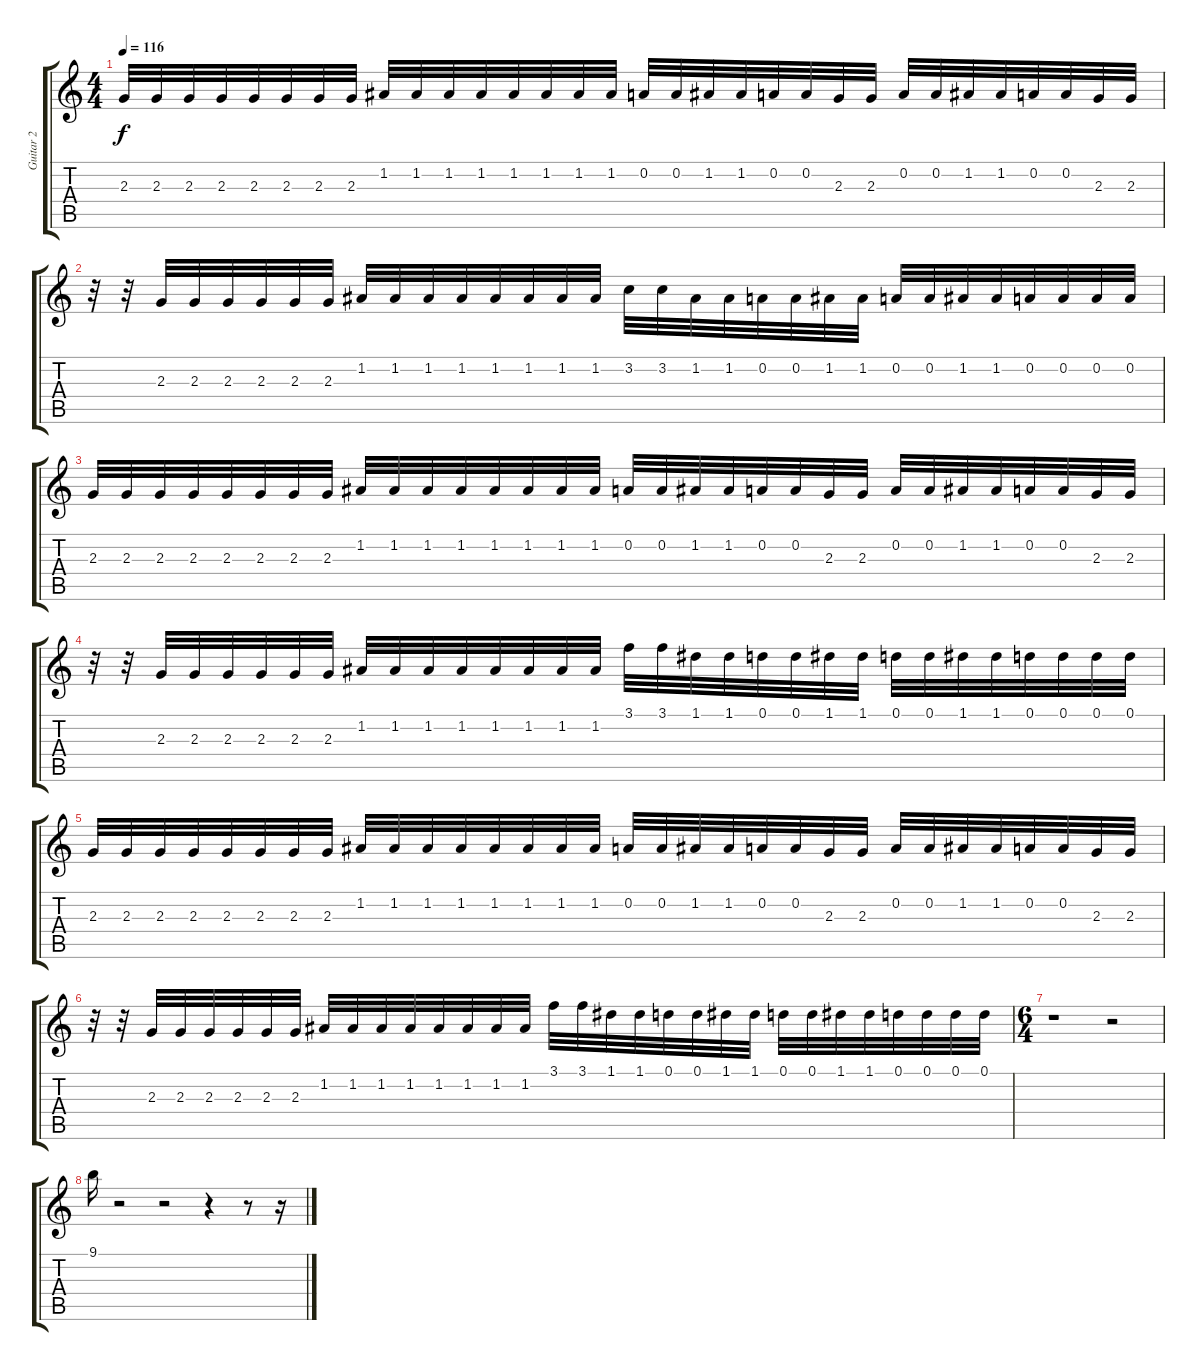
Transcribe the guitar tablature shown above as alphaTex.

\track ("Guitar 2" "Guitar 2") {instrument distortionguitar}
\staff {score tabs}
\tuning (D4 A3 F3 C3 G2 D2) {hide}
\ts (4 4)
\tempo 116
\clef g2
\ks c
2.3.32{dy f} 2.3.32 2.3.32 2.3.32 2.3.32 2.3.32 2.3.32 2.3.32 1.2.32 1.2.32 1.2.32 1.2.32 1.2.32 1.2.32 1.2.32 1.2.32 0.2.32 0.2.32 1.2.32 1.2.32 0.2.32 0.2.32 2.3.32 2.3.32 0.2.32 0.2.32 1.2.32 1.2.32 0.2.32 0.2.32 2.3.32 2.3.32 |
r.32 r.32 2.3.32 2.3.32 2.3.32 2.3.32 2.3.32 2.3.32 1.2.32 1.2.32 1.2.32 1.2.32 1.2.32 1.2.32 1.2.32 1.2.32 3.2.32 3.2.32 1.2.32 1.2.32 0.2.32 0.2.32 1.2.32 1.2.32 0.2.32 0.2.32 1.2.32 1.2.32 0.2.32 0.2.32 0.2.32 0.2.32 |
2.3.32 2.3.32 2.3.32 2.3.32 2.3.32 2.3.32 2.3.32 2.3.32 1.2.32 1.2.32 1.2.32 1.2.32 1.2.32 1.2.32 1.2.32 1.2.32 0.2.32 0.2.32 1.2.32 1.2.32 0.2.32 0.2.32 2.3.32 2.3.32 0.2.32 0.2.32 1.2.32 1.2.32 0.2.32 0.2.32 2.3.32 2.3.32 |
r.32 r.32 2.3.32 2.3.32 2.3.32 2.3.32 2.3.32 2.3.32 1.2.32 1.2.32 1.2.32 1.2.32 1.2.32 1.2.32 1.2.32 1.2.32 3.1.32 3.1.32 1.1.32 1.1.32 0.1.32 0.1.32 1.1.32 1.1.32 0.1.32 0.1.32 1.1.32 1.1.32 0.1.32 0.1.32 0.1.32 0.1.32 |
2.3.32 2.3.32 2.3.32 2.3.32 2.3.32 2.3.32 2.3.32 2.3.32 1.2.32 1.2.32 1.2.32 1.2.32 1.2.32 1.2.32 1.2.32 1.2.32 0.2.32 0.2.32 1.2.32 1.2.32 0.2.32 0.2.32 2.3.32 2.3.32 0.2.32 0.2.32 1.2.32 1.2.32 0.2.32 0.2.32 2.3.32 2.3.32 |
r.32 r.32 2.3.32 2.3.32 2.3.32 2.3.32 2.3.32 2.3.32 1.2.32 1.2.32 1.2.32 1.2.32 1.2.32 1.2.32 1.2.32 1.2.32 3.1.32 3.1.32 1.1.32 1.1.32 0.1.32 0.1.32 1.1.32 1.1.32 0.1.32 0.1.32 1.1.32 1.1.32 0.1.32 0.1.32 0.1.32 0.1.32 |
\ts (6 4)
r.1 r.2 |
9.1.16 r.2 r.2 r.4 r.8 r.16
